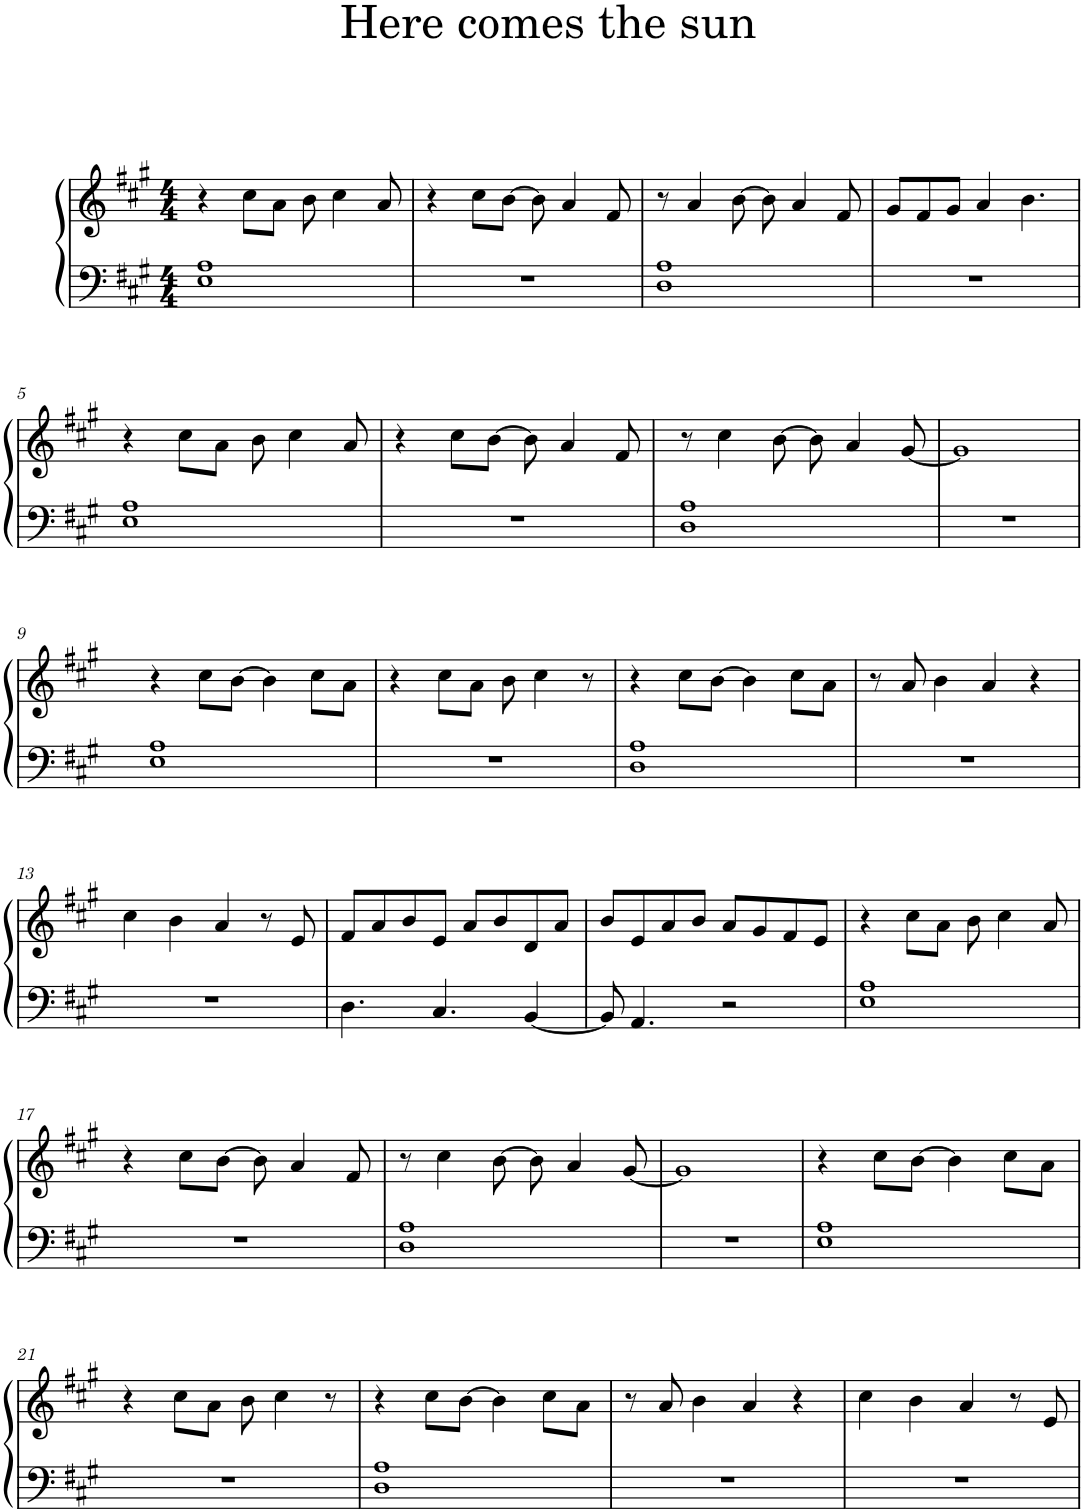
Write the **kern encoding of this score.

**kern	**kern
*part1	*part1
*staff2	*staff1
*I"Piano	*
*I'Pno.	*
*clefF4	*clefG2
*k[f#c#g#]	*k[f#c#g#]
*M4/4	*M4/4
=1	=1
1E 1A	4r
.	8cc#\L
.	8a\J
.	8b\
.	4cc#\
.	8a/
=2	=2
1r	4r
.	8cc#\L
.	[8b\J
.	8b\]
.	4a/
.	8f#/
=3	=3
1D 1A	8r
.	4a/
.	[8b\
.	8b\]
.	4a/
.	8f#/
=4	=4
1r	8g#/L
.	8f#/
.	8g#/J
.	4a/
.	4.b\
!!LO:LB:g=z
=5	=5
1E 1A	4r
.	8cc#\L
.	8a\J
.	8b\
.	4cc#\
.	8a/
=6	=6
1r	4r
.	8cc#\L
.	[8b\J
.	8b\]
.	4a/
.	8f#/
=7	=7
1D 1A	8r
.	4cc#\
.	[8b\
.	8b\]
.	4a/
.	[8g#/
=8	=8
1r	1g#]
!!LO:LB:g=z
=9	=9
1E 1A	4r
.	8cc#\L
.	[8b\J
.	4b\]
.	8cc#\L
.	8a\J
=10	=10
1r	4r
.	8cc#\L
.	8a\J
.	8b\
.	4cc#\
.	8r
=11	=11
1D 1A	4r
.	8cc#\L
.	[8b\J
.	4b\]
.	8cc#\L
.	8a\J
=12	=12
1r	8r
.	8a/
.	4b\
.	4a/
.	4r
!!LO:LB:g=z
=13	=13
1r	4cc#\
.	4b\
.	4a/
.	8r
.	8e/
=14	=14
4.D\	8f#/L
.	8a/
.	8b/
4.C#/	8e/J
.	8a/L
.	8b/
[4BB/	8d/
.	8a/J
=15	=15
8BB/]	8b/L
4.AA/	8e/
.	8a/
.	8b/J
2r	8a/L
.	8g#/
.	8f#/
.	8e/J
=16	=16
1E 1A	4r
.	8cc#\L
.	8a\J
.	8b\
.	4cc#\
.	8a/
!!LO:LB:g=z
=17	=17
1r	4r
.	8cc#\L
.	[8b\J
.	8b\]
.	4a/
.	8f#/
=18	=18
1D 1A	8r
.	4cc#\
.	[8b\
.	8b\]
.	4a/
.	[8g#/
=19	=19
1r	1g#]
=20	=20
1E 1A	4r
.	8cc#\L
.	[8b\J
.	4b\]
.	8cc#\L
.	8a\J
!!LO:LB:g=z
=21	=21
1r	4r
.	8cc#\L
.	8a\J
.	8b\
.	4cc#\
.	8r
=22	=22
1D 1A	4r
.	8cc#\L
.	[8b\J
.	4b\]
.	8cc#\L
.	8a\J
=23	=23
1r	8r
.	8a/
.	4b\
.	4a/
.	4r
=24	=24
1r	4cc#\
.	4b\
.	4a/
.	8r
.	8e/
=	=
*-	*-
